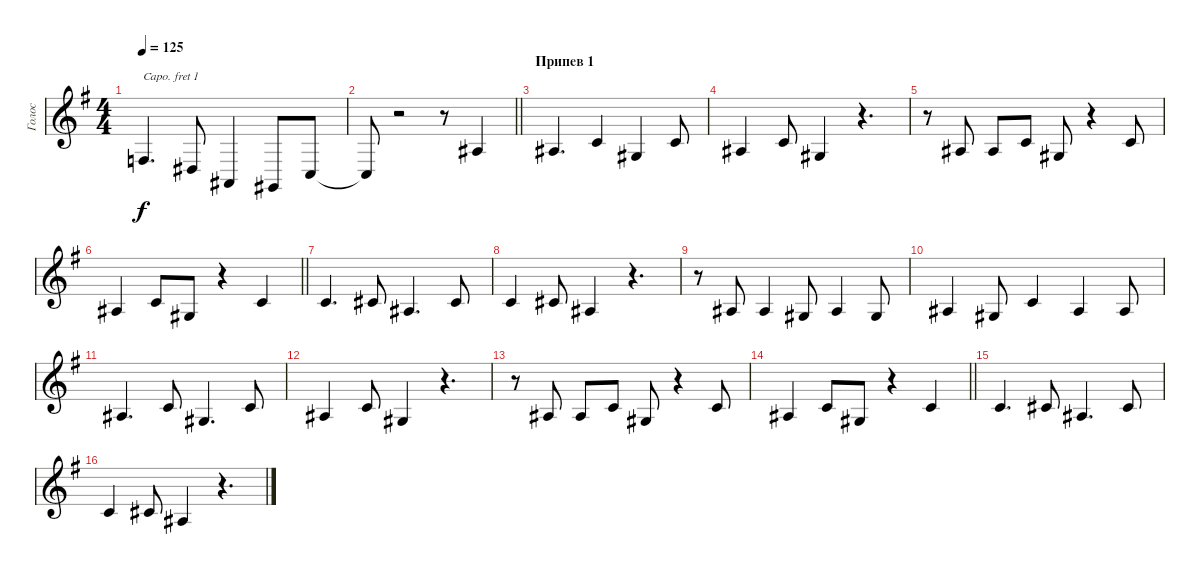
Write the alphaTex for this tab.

\track ("Голос" "Голос") {instrument brightacousticpiano}
\staff {score}
\capo 1
\tuning (E4 B3 G3 D3 A2 E2) {hide}
\ts (4 4)
\tempo 125
\clef g2
\ks eminor
2.4.4{d dy f} 0.4.8 0.5.4 3.6.8 2.5.8 |
\barLineRight lightlight
2.5{t}.8 r.2 r.8 2.3.4 |
\section ("" "Припев 1")
2.3.4{d} 0.2.4 0.3.4 0.2.8 |
2.3.4 0.2.8 0.3.4 r.4{d} |
r.8 2.3.8 2.3.8 0.2.8 0.3.8 r.4 0.2.8 |
\barLineRight lightlight
2.3.4 0.2.8 0.3.8 r.4 0.2.4 |
0.2.4{d} 1.2.8 2.3.4{d} 1.2.8 |
0.2.4 1.2.8 2.3.4 r.4{d} |
r.8 2.3.8 2.3.4 0.3.8 2.3.4 0.3.8 |
2.3.4 0.3.8 0.2.4 2.3.4 2.3.8 |
2.3.4{d} 0.2.8 0.3.4{d} 0.2.8 |
2.3.4 0.2.8 0.3.4 r.4{d} |
r.8 2.3.8 2.3.8 0.2.8 0.3.8 r.4 0.2.8 |
\barLineRight lightlight
2.3.4 0.2.8 0.3.8 r.4 0.2.4 |
0.2.4{d} 1.2.8 2.3.4{d} 1.2.8 |
0.2.4 1.2.8 2.3.4 r.4{d}
